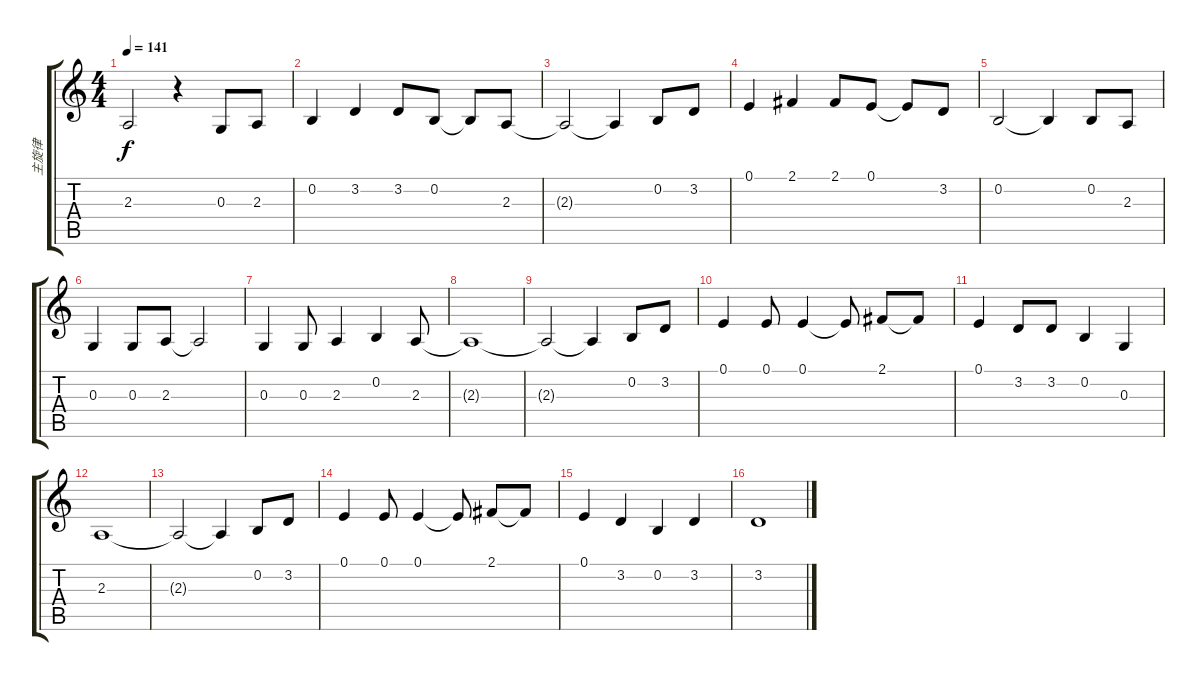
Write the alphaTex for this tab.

\track ("主旋律" "主旋律") {instrument violin}
\staff {score tabs}
\tuning (E4 B3 G3 D3 A2 E2) {hide}
\ts (4 4)
\tempo 141
\clef g2
\ks c
2.3{t}.2{dy f} r.4 0.3.8 2.3.8 |
0.2.4 3.2.4 3.2.8 0.2.8 0.2{t}.8 2.3.8 |
2.3{t}.2 2.3{t}.4 0.2.8 3.2.8 |
0.1.4 2.1.4 2.1.8 0.1.8 0.1{t}.8 3.2.8 |
0.2.2 0.2{t}.4 0.2.8 2.3.8 |
0.3.4 0.3.8 2.3.8 2.3{t}.2 |
0.3.4 0.3.8 2.3.4 0.2.4 2.3.8 |
2.3{t}.1 |
2.3{t}.2 2.3{t}.4 0.2.8 3.2.8 |
0.1.4 0.1.8 0.1.4 0.1{t}.8 2.1.8 2.1{t}.8 |
0.1.4 3.2.8 3.2.8 0.2.4 0.3.4 |
2.3.1 |
2.3{t}.2 2.3{t}.4 0.2.8 3.2.8 |
0.1.4 0.1.8 0.1.4 0.1{t}.8 2.1.8 2.1{t}.8 |
0.1.4 3.2.4 0.2.4 3.2.4 |
3.2.1
